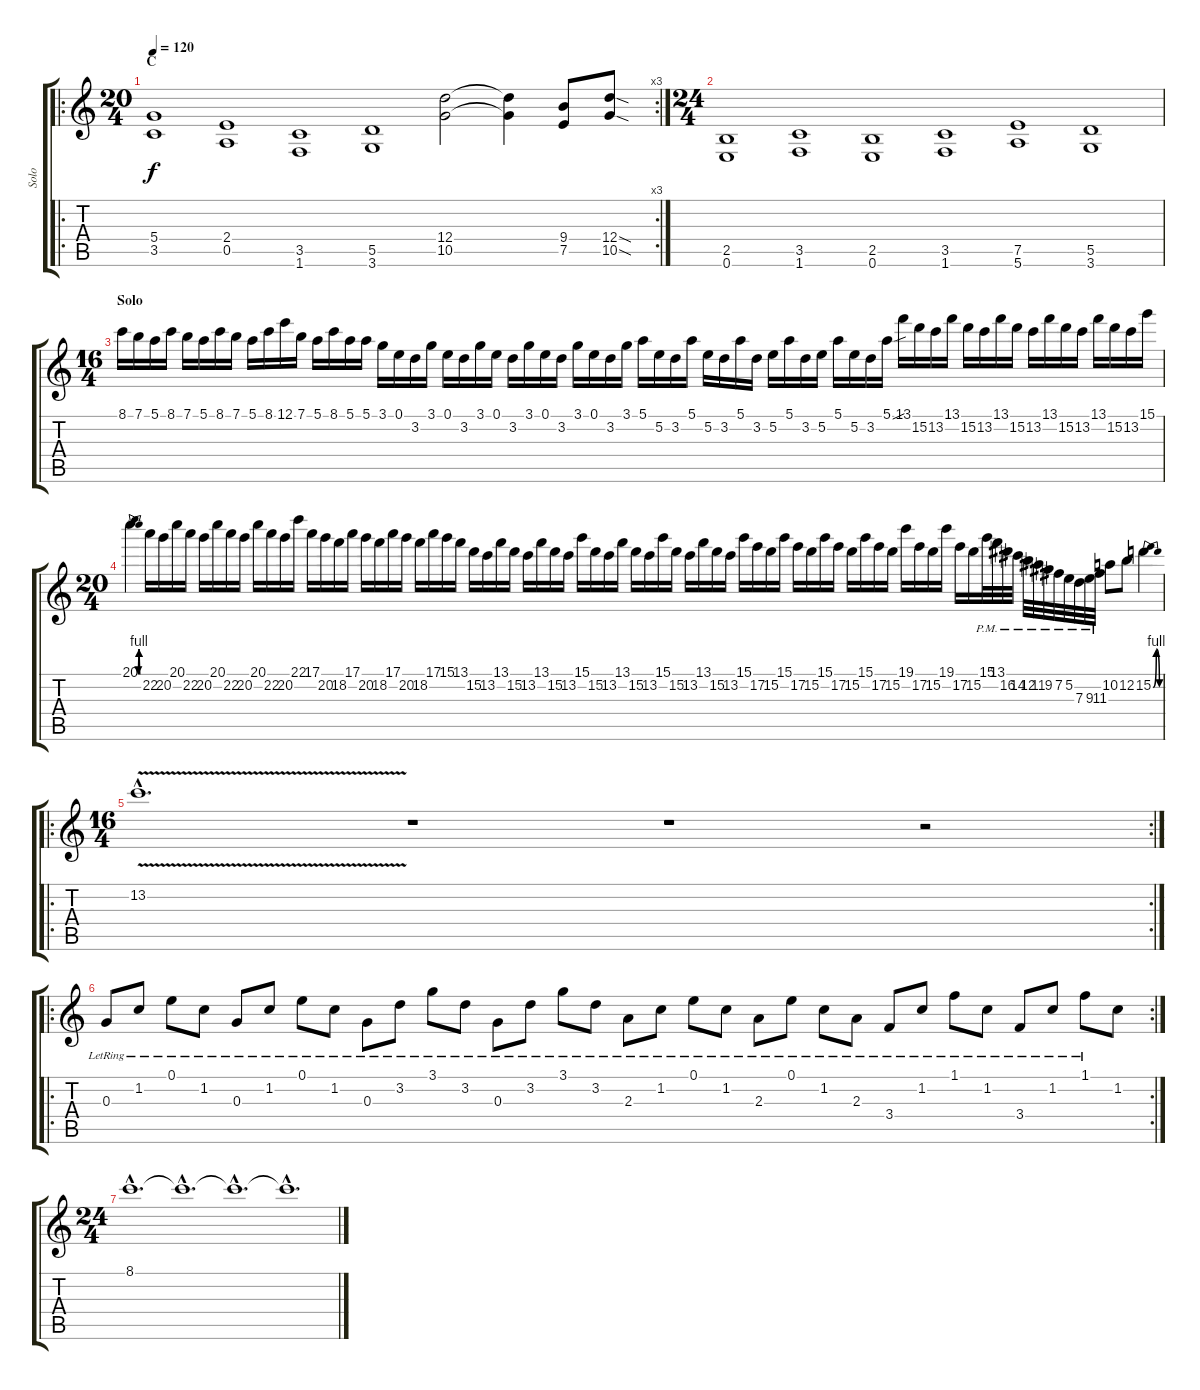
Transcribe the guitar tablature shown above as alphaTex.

\track ("Solo" "Solo") {instrument distortionguitar}
\staff {score tabs}
\tuning (E4 B3 G3 D3 A2 E2) {hide}
\ro
\rc 3
\ts (20 4)
\section ("" "C")
\tempo 120
\clef g2
\ks c
(5.4 3.5).1{dy f instrument overdrivenguitar} (2.4 0.5).1 (3.5 1.6).1 (5.5 3.6).1 (12.4 10.5).2 (12.4{t} 10.5{t}).4 (9.4 7.5).8 (12.4{sod} 10.5{sod}).8 |
\ts (24 4)
(2.5 0.6).1{instrument overdrivenguitar} (3.5 1.6).1 (2.5 0.6).1 (3.5 1.6).1 (7.5 5.6).1 (5.5 3.6).1 |
\ts (16 4)
\section ("" "Solo")
8.1.16{instrument overdrivenguitar} 7.1.16 5.1.16 8.1.16 7.1.16 5.1.16 8.1.16 7.1.16 5.1.16 8.1.16 12.1.16 7.1.16 5.1.16 8.1.16 5.1.16 5.1.16 3.1.16 0.1.16 3.2.16 3.1.16 0.1.16 3.2.16 3.1.16 0.1.16 3.2.16 3.1.16 0.1.16 3.2.16 3.1.16 0.1.16 3.2.16 3.1.16 5.1.16 5.2.16 3.2.16 5.1.16 5.2.16 3.2.16 5.1.16 3.2.16 5.2.16 5.1.16 3.2.16 5.2.16 5.1.16 5.2.16 3.2.16 5.1{sou}.16 13.1.16 15.2.16 13.2.16 13.1.16 15.2.16 13.2.16 13.1.16 15.2.16 13.2.16 13.1.16 15.2.16 13.2.16 13.1.16 15.2.16 13.2.16 15.1.16 |
\ts (20 4)
20.1{be (bendrelease 0 0 30 4 30 4 60 0)}.4 22.2.16 20.2.16 20.1.16 22.2.16 20.2.16 20.1.16 22.2.16 20.2.16 20.1.16 22.2.16 20.2.16 22.1.16 17.1.16 20.2.16 18.2.16 17.1.16 20.2.16 18.2.16 17.1.16 20.2.16 18.2.16 17.1.16 15.1.16 13.1.16 15.2.16 13.2.16 13.1.16 15.2.16 13.2.16 13.1.16 15.2.16 13.2.16 15.1.16 15.2.16 13.2.16 13.1.16 15.2.16 13.2.16 15.1.16 15.2.16 13.2.16 13.1.16 15.2.16 13.2.16 15.1.16 17.2.16 15.2.16 15.1.16 17.2.16 15.2.16 15.1.16 17.2.16 15.2.16 15.1.16 17.2.16 15.2.16 19.1.16 17.2.16 15.2.16 19.1.16 17.2.16 15.2.16 15.1{pm}.32 13.1{pm}.32 16.2{pm}.32 14.2{pm}.32 12.2{pm}.32 11.2{pm}.32 9.2{pm}.32 7.2{pm}.32 5.2{pm}.32 7.3{pm}.32 9.3{pm}.32 11.3{pm}.32 10.2.8 12.2.8 15.2{be (bendrelease 0 0 30 4 30 4 60 0)}.4 |
\ro
\rc 2
\ts (16 4)
13.2{v hac}.1{d volume 0} r.1 r.1 r.2 |
\ro
\rc 2
0.3{lr}.8{volume 16 instrument electricguitarjazz} 1.2{lr}.8 0.1{lr}.8 1.2{lr}.8 0.3{lr}.8 1.2{lr}.8 0.1{lr}.8 1.2{lr}.8 0.3{lr}.8 3.2{lr}.8 3.1{lr}.8 3.2{lr}.8 0.3{lr}.8 3.2{lr}.8 3.1{lr}.8 3.2{lr}.8 2.3{lr}.8 1.2{lr}.8 0.1{lr}.8 1.2{lr}.8 2.3{lr}.8 0.1{lr}.8 1.2{lr}.8 2.3{lr}.8 3.4{lr}.8 1.2{lr}.8 1.1{lr}.8 1.2{lr}.8 3.4{lr}.8 1.2{lr}.8 1.1{lr}.8 1.2.8 |
\ts (24 4)
8.1{hac}.1{d} 8.1{hac t}.1{d} 8.1{hac t}.1{d} 8.1{hac t}.1{d}
